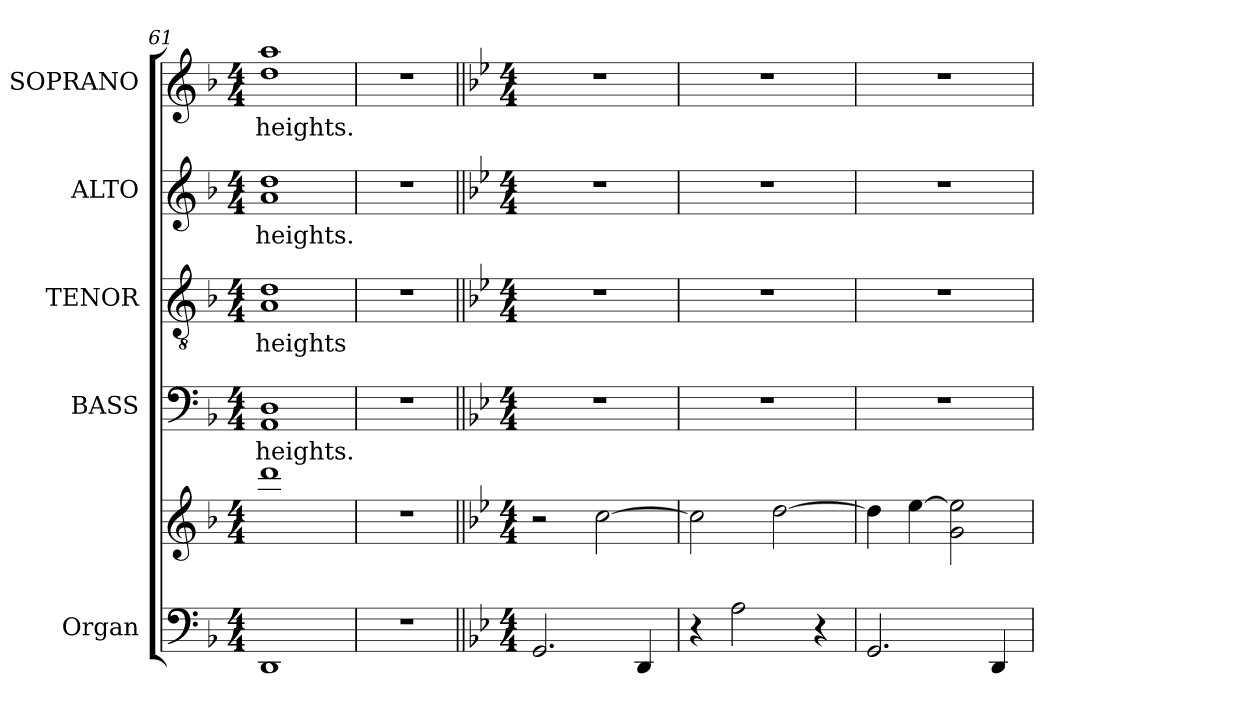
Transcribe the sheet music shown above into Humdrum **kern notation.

**kern	**kern	**dynam	**kern	**text	**kern	**text	**kern	**text	**kern	**text
*part5	*part5	*part5	*part4	*part4	*part3	*part3	*part2	*part2	*part1	*part1
*staff6	*staff5	*staff5/6	*staff4	*staff4	*staff3	*staff3	*staff2	*staff2	*staff1	*staff1
*I"Organ	*	*	*I"BASS	*	*I"TENOR	*	*I"ALTO	*	*I"SOPRANO	*
*I'Org.	*	*	*I'B.	*	*I'T.	*	*I'A.	*	*I'S.	*
*clefF4	*clefG2	*	*clefF4	*	*clefGv2	*	*clefG2	*	*clefG2	*
*	*	*	*	*	*ITrd7c12	*	*	*	*	*
*k[b-]	*k[b-]	*	*k[b-]	*	*k[b-]	*	*k[b-]	*	*k[b-]	*
*F:	*F:	*	*F:	*	*F:	*	*F:	*	*F:	*
*M4/4	*M4/4	*	*M4/4	*	*M4/4	*	*M4/4	*	*M4/4	*
=61	=61	=61	=61	=61	=61	=61	=61	=61	=61	=61
!	!	!	!	!LO:LY:b:color=#000000	!	!	!	!	!	!
!	!	!	!	!	!	!LO:LY:b:color=#000000	!	!	!	!
!	!	!	!	!	!	!	!	!LO:LY:b:color=#000000	!	!
!	!	!	!	!	!	!	!	!	!	!LO:LY:b:color=#000000
1DDi	1dddi	.	1AAi 1Di	heights.	1AAi 1Di	heights	1ai 1ddi	heights.	1ddi 1aai	heights.
=62	=62	=62	=62	=62	=62	=62	=62	=62	=62	=62
1r	1r	.	1r	.	1r	.	1r	.	1r	.
!!LO:PB:g=z
=63||	=63||	=63||	=63||	=63||	=63||	=63||	=63||	=63||	=63||	=63||
!!LO:REH:place=s1:B:color=#000000:enc=box:fs=19.1405:t=C
*k[b-e-]	*k[b-e-]	*	*k[b-e-]	*	*k[b-e-]	*	*k[b-e-]	*	*k[b-e-]	*
*B-:	*B-:	*	*B-:	*	*B-:	*	*B-:	*	*B-:	*
*M4/4	*M4/4	*	*M4/4	*	*M4/4	*	*M4/4	*	*M4/4	*
*	*MM80	*	*	*	*	*	*	*	*MM80	*
2.GGi/	2r	mf mp	1r	.	1r	.	1r	.	1r	.
.	[2cci\	.	.	.	.	.	.	.	.	.
4DDi/	.	.	.	.	.	.	.	.	.	.
=64	=64	=64	=64	=64	=64	=64	=64	=64	=64	=64
4r	2cci\]	.	1r	.	1r	.	1r	.	1r	.
2Ai\	.	.	.	.	.	.	.	.	.	.
.	[2ddi\	.	.	.	.	.	.	.	.	.
4r	.	.	.	.	.	.	.	.	.	.
=65	=65	=65	=65	=65	=65	=65	=65	=65	=65	=65
2.GGi/	4ddi\]	.	1r	.	1r	.	1r	.	1r	.
.	[4ee-i\	.	.	.	.	.	.	.	.	.
.	2gi\ 2ee-i]	.	.	.	.	.	.	.	.	.
4DDi/	.	.	.	.	.	.	.	.	.	.
=	=	=	=	=	=	=	=	=	=	=
*-	*-	*-	*-	*-	*-	*-	*-	*-	*-	*-
